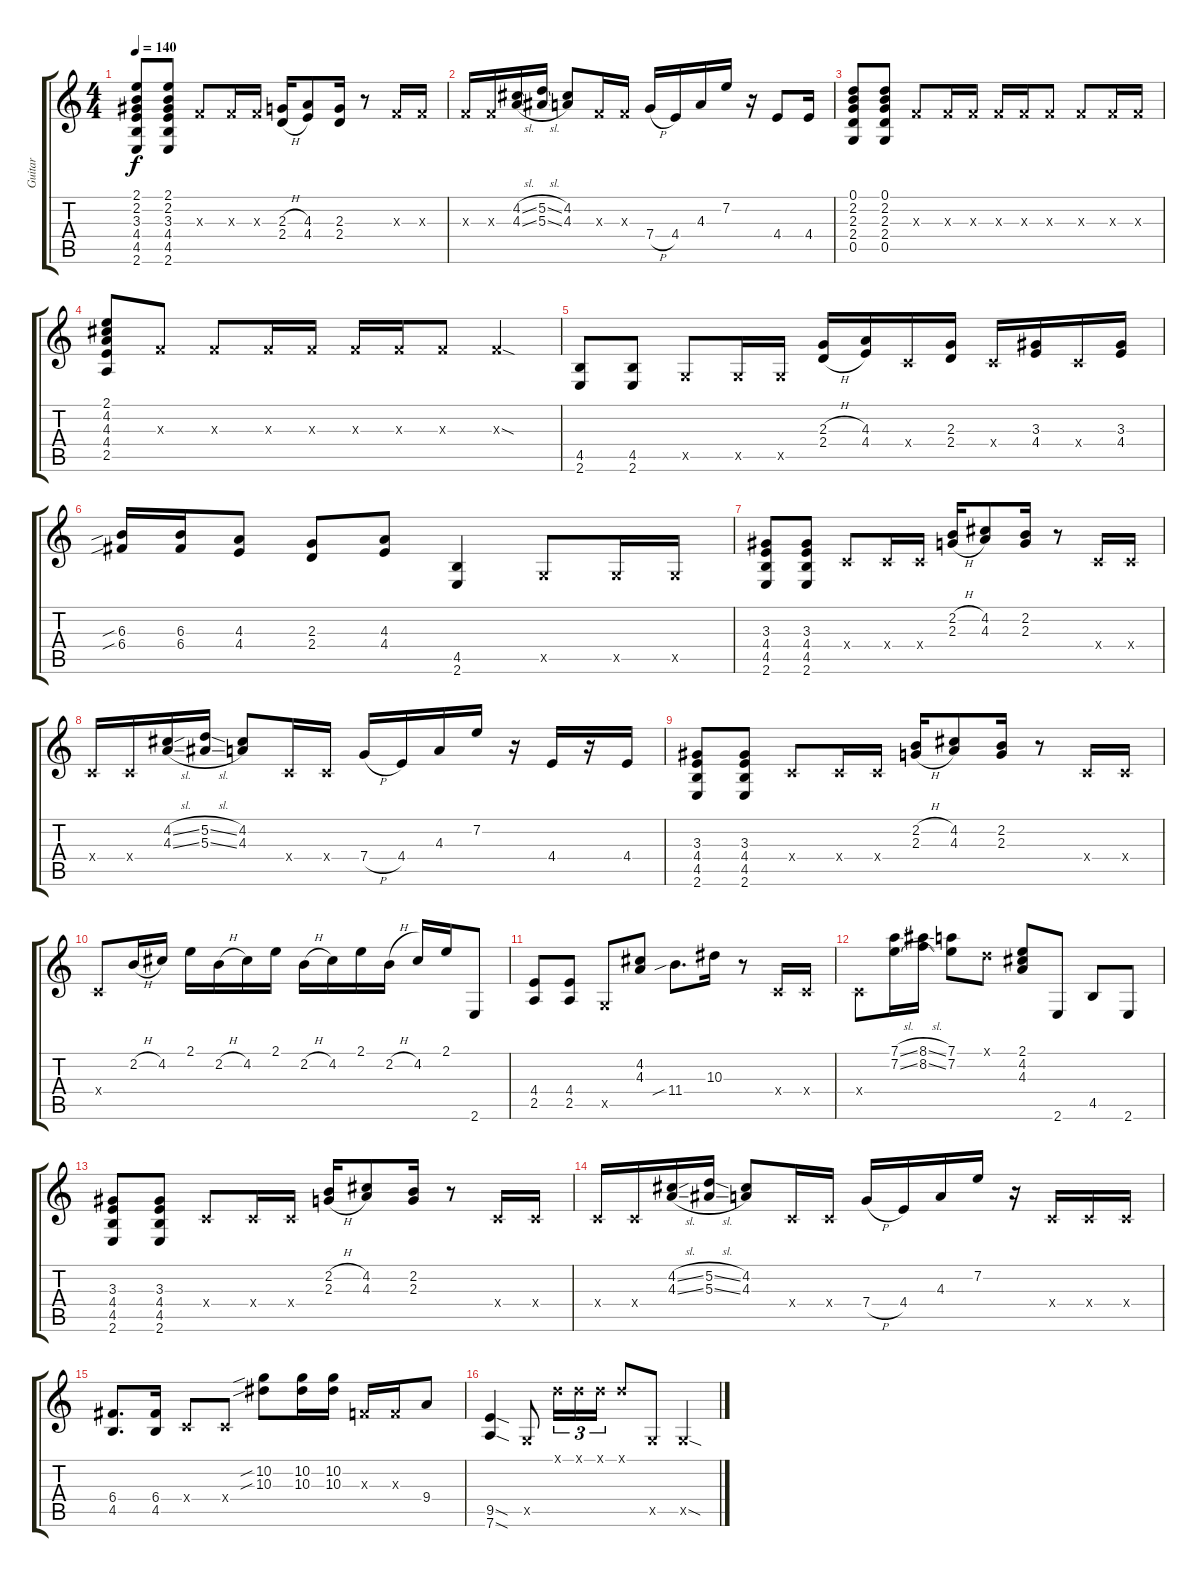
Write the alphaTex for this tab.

\track ("Guitar" "Guitar") {instrument acousticguitarsteel}
\staff {score tabs}
\tuning (D4 A3 F3 C3 G2 D2) {hide}
\ts (4 4)
\tempo 140
\clef g2
\ks c
(2.1 2.2 3.3 4.4 4.5 2.6).8{dy f} (2.1 2.2 3.3 4.4 4.5 2.6).8 0.3{x}.8 0.3{x}.16 0.3{x}.16 (2.3{h} 2.4{h}).16 (4.3 4.4).8 (2.3 2.4).16 r.8 0.3{x}.16 0.3{x}.16 |
0.3{x}.16 0.3{x}.16 (4.2{sl} 4.3{sl}).16 (5.2{sl} 5.3{sl}).16 (4.2 4.3).8 0.3{x}.16 0.3{x}.16 7.4{h}.16 4.4.16 4.3.16 7.2.16 r.16 4.4.8 4.4.16 |
(0.1 2.2 2.3 2.4 0.5).8 (0.1 2.2 2.3 2.4 0.5).8 0.3{x}.8 0.3{x}.16 0.3{x}.16 0.3{x}.16 0.3{x}.16 0.3{x}.8 0.3{x}.8 0.3{x}.16 0.3{x}.16 |
(2.1 4.2 4.3 4.4 2.5).8 0.3{x}.8 0.3{x}.8 0.3{x}.16 0.3{x}.16 0.3{x}.16 0.3{x}.16 0.3{x}.8 0.3{sod x}.4 |
(4.5 2.6).8 (4.5 2.6).8 0.5{x}.8 0.5{x}.16 0.5{x}.16 (2.3{h} 2.4{h}).16 (4.3 4.4).16 0.4{x}.16 (2.3 2.4).16 0.4{x}.16 (3.3 4.4).16 0.4{x}.16 (3.3 4.4).16 |
(6.3{sib} 6.4{sib}).16 (6.3 6.4).16 (4.3 4.4).8 (2.3 2.4).8 (4.3 4.4).8 (4.5 2.6).4 0.5{x}.8 0.5{x}.16 0.5{x}.16 |
(3.3 4.4 4.5 2.6).8 (3.3 4.4 4.5 2.6).8 0.4{x}.8 0.4{x}.16 0.4{x}.16 (2.2{h} 2.3{h}).16 (4.2 4.3).8 (2.2 2.3).16 r.8 0.4{x}.16 0.4{x}.16 |
0.4{x}.16 0.4{x}.16 (4.2{sl} 4.3{sl}).16 (5.2{sl} 5.3{sl}).16 (4.2 4.3).8 0.4{x}.16 0.4{x}.16 7.4{h}.16 4.4.16 4.3.16 7.2.16 r.16 4.4.16 r.16 4.4.16 |
(3.3 4.4 4.5 2.6).8 (3.3 4.4 4.5 2.6).8 0.4{x}.8 0.4{x}.16 0.4{x}.16 (2.2{h} 2.3{h}).16 (4.2 4.3).8 (2.2 2.3).16 r.8 0.4{x}.16 0.4{x}.16 |
0.4{x}.8 2.2{h}.16 4.2.16 2.1.16 2.2{h}.16 4.2.16 2.1.16 2.2{h}.16 4.2.16 2.1.16 2.2{h}.16 4.2.16 2.1.16 2.6.8 |
(4.4 2.5).8 (4.4 2.5).8 0.5{x}.8 (4.2 4.3).8 11.4{sib}.8{d} 10.3.16 r.8 0.4{x}.16 0.4{x}.16 |
0.4{x}.8 (7.1{sl} 7.2{sl}).16 (8.1{sl} 8.2{sl}).16 (7.1 7.2).8 0.1{x}.8 (2.1 4.2 4.3).8 2.6.8 4.5.8 2.6.8 |
(3.3 4.4 4.5 2.6).8 (3.3 4.4 4.5 2.6).8 0.4{x}.8 0.4{x}.16 0.4{x}.16 (2.2{h} 2.3{h}).16 (4.2 4.3).8 (2.2 2.3).16 r.8 0.4{x}.16 0.4{x}.16 |
0.4{x}.16 0.4{x}.16 (4.2{sl} 4.3{sl}).16 (5.2{sl} 5.3{sl}).16 (4.2 4.3).8 0.4{x}.16 0.4{x}.16 7.4{h}.16 4.4.16 4.3.16 7.2.16 r.16 0.4{x}.16 0.4{x}.16 0.4{x}.16 |
(6.4 4.5).8{d} (6.4 4.5).16 0.4{x}.8 0.4{x}.8 (10.2{sib} 10.3{sib}).8 (10.2 10.3).16 (10.2 10.3).16 0.3{x}.16 0.3{x}.16 9.4.8 |
(9.5{sod} 7.6{sod}).4 0.5{x}.8 0.1{x}.16{tu (3 2)} 0.1{x}.16{tu (3 2)} 0.1{x}.16{tu (3 2)} 0.1{x}.8 0.5{x}.8 0.5{sod x}.4
